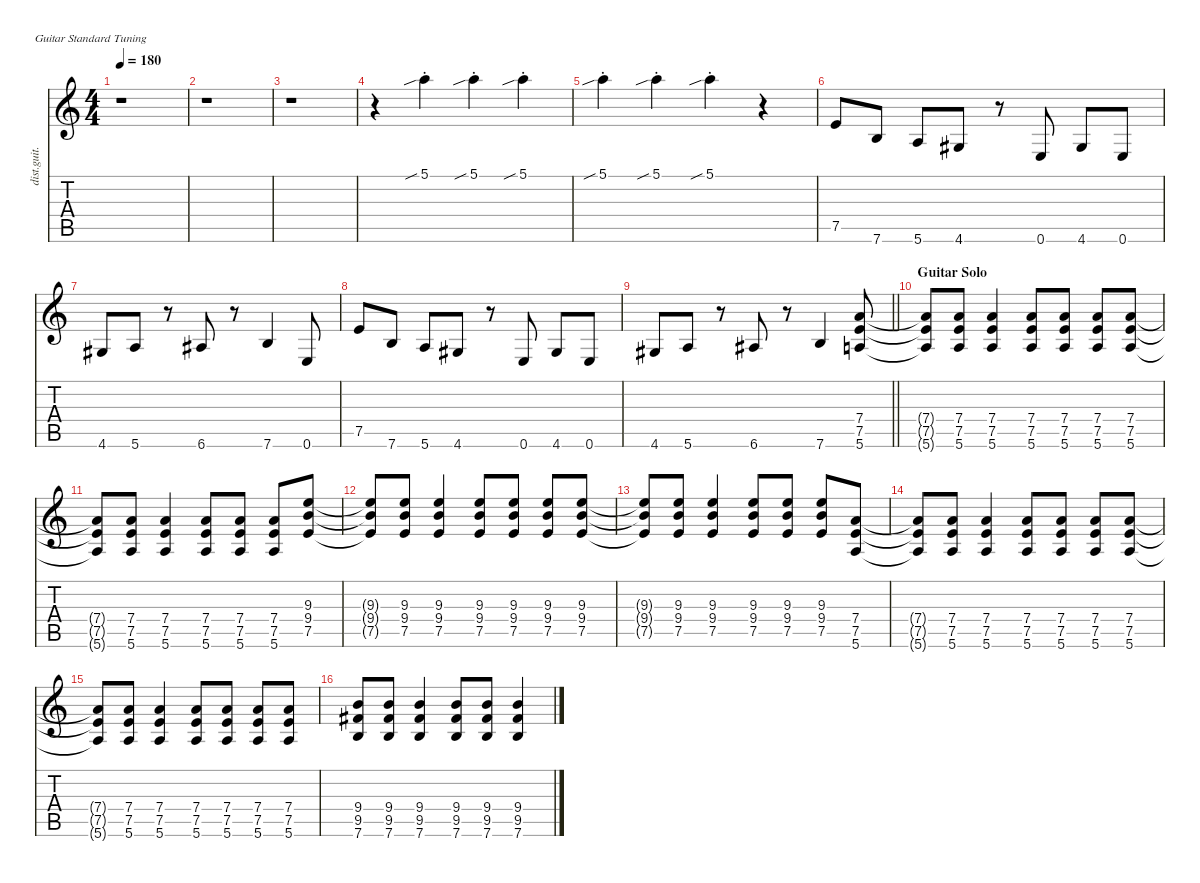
\defaultSystemsLayout 4
\hideDynamics
\bracketExtendMode nobrackets
\otherSystemsTrackNameOrientation horizontal
\track ("Guitar: Azusa Nakano" "dist.guit.") {instrument distortionguitar}
\staff {score tabs}
\tuning (E4 B3 G3 D3 A2 E2)
\ts (4 4)
\tempo 180
\clef g2
\ks c
r.1{dy f} |
r.1 |
r.1 |
r.4 5.1{sib st}.4 5.1{sib st}.4{dy mf} 5.1{sib st}.4{dy mp} |
5.1{sib st}.4{dy p} 5.1{sib st}.4{dy pp} 5.1{sib st}.4{dy ppp} r.4 |
7.5.8{dy f} 7.6.8 5.6.8 4.6{acc #}.8 r.8 0.6.8 4.6{acc #}.8 0.6.8 |
4.6{acc #}.8 5.6.8 r.8 6.6{acc #}.8 r.8 7.6.4 0.6.8 |
7.5.8 7.6.8 5.6.8 4.6{acc #}.8 r.8 0.6.8 4.6{acc #}.8 0.6.8 |
\barLineRight lightlight
4.6{acc #}.8 5.6.8 r.8 6.6{acc #}.8 r.8 7.6.4 (7.4 7.5 5.6).8 |
\section ("" "Guitar Solo")
(7.4{t} 7.5{t} 5.6{t}).8 (7.4 7.5 5.6).8 (7.4 7.5 5.6).4 (7.4 7.5 5.6).8 (7.4 7.5 5.6).8 (7.4 7.5 5.6).8 (7.4 7.5 5.6).8 |
(7.4{t} 7.5{t} 5.6{t}).8 (7.4 7.5 5.6).8 (7.4 7.5 5.6).4 (7.4 7.5 5.6).8 (7.4 7.5 5.6).8 (7.4 7.5 5.6).8 (9.3 9.4 7.5).8 |
(9.3{t} 9.4{t} 7.5{t}).8 (9.3 9.4 7.5).8 (9.3 9.4 7.5).4 (9.3 9.4 7.5).8 (9.3 9.4 7.5).8 (9.3 9.4 7.5).8 (9.3 9.4 7.5).8 |
(9.3{t} 9.4{t} 7.5{t}).8 (9.3 9.4 7.5).8 (9.3 9.4 7.5).4 (9.3 9.4 7.5).8 (9.3 9.4 7.5).8 (9.3 9.4 7.5).8 (7.4 7.5 5.6).8 |
(7.4{t} 7.5{t} 5.6{t}).8 (7.4 7.5 5.6).8 (7.4 7.5 5.6).4 (7.4 7.5 5.6).8 (7.4 7.5 5.6).8 (7.4 7.5 5.6).8 (7.4 7.5 5.6).8 |
(7.4{t} 7.5{t} 5.6{t}).8 (7.4 7.5 5.6).8 (7.4 7.5 5.6).4 (7.4 7.5 5.6).8 (7.4 7.5 5.6).8 (7.4 7.5 5.6).8 (7.4 7.5 5.6).8 |
(9.4 9.5{acc #} 7.6).8 (9.4 9.5{acc #} 7.6).8 (9.4 9.5{acc #} 7.6).4 (9.4 9.5{acc #} 7.6).8 (9.4 9.5{acc #} 7.6).8 (9.4 9.5{acc #} 7.6).4
